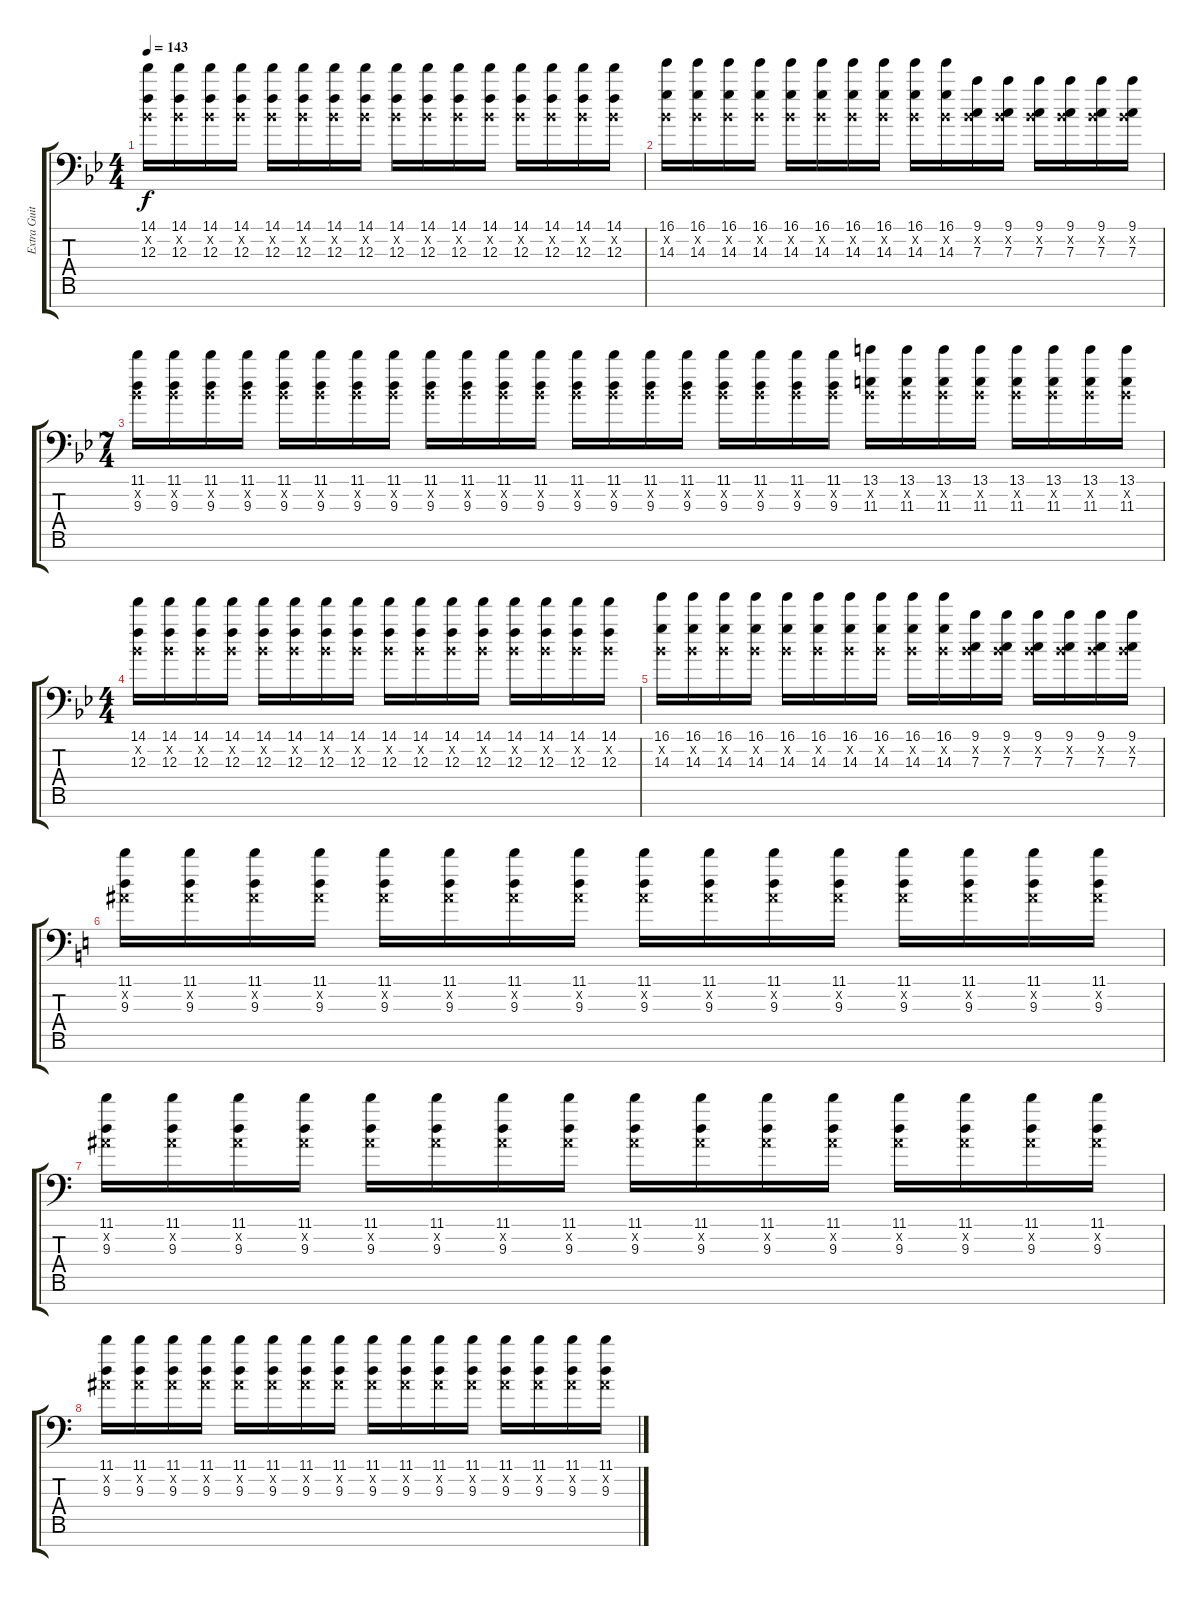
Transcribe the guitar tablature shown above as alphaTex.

\track ("Extra Guitar 1" "Extra Guit") {instrument distortionguitar}
\staff {score tabs}
\tuning (Eb4 Bb3 F3 Eb3 Bb2 F2 Bb1) {hide}
\ts (4 4)
\tempo 143
\clef f4
\ks bb
(14.1 0.2{x} 12.3).16{dy f} (14.1 0.2{x} 12.3).16 (14.1 0.2{x} 12.3).16 (14.1 0.2{x} 12.3).16 (14.1 0.2{x} 12.3).16 (14.1 0.2{x} 12.3).16 (14.1 0.2{x} 12.3).16 (14.1 0.2{x} 12.3).16 (14.1 0.2{x} 12.3).16 (14.1 0.2{x} 12.3).16 (14.1 0.2{x} 12.3).16 (14.1 0.2{x} 12.3).16 (14.1 0.2{x} 12.3).16 (14.1 0.2{x} 12.3).16 (14.1 0.2{x} 12.3).16 (14.1 0.2{x} 12.3).16 |
(16.1 0.2{x} 14.3).16 (16.1 0.2{x} 14.3).16 (16.1 0.2{x} 14.3).16 (16.1 0.2{x} 14.3).16 (16.1 0.2{x} 14.3).16 (16.1 0.2{x} 14.3).16 (16.1 0.2{x} 14.3).16 (16.1 0.2{x} 14.3).16 (16.1 0.2{x} 14.3).16 (16.1 0.2{x} 14.3).16 (9.1 0.2{x} 7.3).16 (9.1 0.2{x} 7.3).16 (9.1 0.2{x} 7.3).16 (9.1 0.2{x} 7.3).16 (9.1 0.2{x} 7.3).16 (9.1 0.2{x} 7.3).16 |
\ts (7 4)
(11.1 0.2{x} 9.3).16 (11.1 0.2{x} 9.3).16 (11.1 0.2{x} 9.3).16 (11.1 0.2{x} 9.3).16 (11.1 0.2{x} 9.3).16 (11.1 0.2{x} 9.3).16 (11.1 0.2{x} 9.3).16 (11.1 0.2{x} 9.3).16 (11.1 0.2{x} 9.3).16 (11.1 0.2{x} 9.3).16 (11.1 0.2{x} 9.3).16 (11.1 0.2{x} 9.3).16 (11.1 0.2{x} 9.3).16 (11.1 0.2{x} 9.3).16 (11.1 0.2{x} 9.3).16 (11.1 0.2{x} 9.3).16 (11.1 0.2{x} 9.3).16 (11.1 0.2{x} 9.3).16 (11.1 0.2{x} 9.3).16 (11.1 0.2{x} 9.3).16 (13.1 0.2{x} 11.3).16 (13.1 0.2{x} 11.3).16 (13.1 0.2{x} 11.3).16 (13.1 0.2{x} 11.3).16 (13.1 0.2{x} 11.3).16 (13.1 0.2{x} 11.3).16 (13.1 0.2{x} 11.3).16 (13.1 0.2{x} 11.3).16 |
\ts (4 4)
(14.1 0.2{x} 12.3).16 (14.1 0.2{x} 12.3).16 (14.1 0.2{x} 12.3).16 (14.1 0.2{x} 12.3).16 (14.1 0.2{x} 12.3).16 (14.1 0.2{x} 12.3).16 (14.1 0.2{x} 12.3).16 (14.1 0.2{x} 12.3).16 (14.1 0.2{x} 12.3).16 (14.1 0.2{x} 12.3).16 (14.1 0.2{x} 12.3).16 (14.1 0.2{x} 12.3).16 (14.1 0.2{x} 12.3).16 (14.1 0.2{x} 12.3).16 (14.1 0.2{x} 12.3).16 (14.1 0.2{x} 12.3).16 |
(16.1 0.2{x} 14.3).16 (16.1 0.2{x} 14.3).16 (16.1 0.2{x} 14.3).16 (16.1 0.2{x} 14.3).16 (16.1 0.2{x} 14.3).16 (16.1 0.2{x} 14.3).16 (16.1 0.2{x} 14.3).16 (16.1 0.2{x} 14.3).16 (16.1 0.2{x} 14.3).16 (16.1 0.2{x} 14.3).16 (9.1 0.2{x} 7.3).16 (9.1 0.2{x} 7.3).16 (9.1 0.2{x} 7.3).16 (9.1 0.2{x} 7.3).16 (9.1 0.2{x} 7.3).16 (9.1 0.2{x} 7.3).16 |
\ks c
(11.1 0.2{x} 9.3).16 (11.1 0.2{x} 9.3).16 (11.1 0.2{x} 9.3).16 (11.1 0.2{x} 9.3).16 (11.1 0.2{x} 9.3).16 (11.1 0.2{x} 9.3).16 (11.1 0.2{x} 9.3).16 (11.1 0.2{x} 9.3).16 (11.1 0.2{x} 9.3).16 (11.1 0.2{x} 9.3).16 (11.1 0.2{x} 9.3).16 (11.1 0.2{x} 9.3).16 (11.1 0.2{x} 9.3).16 (11.1 0.2{x} 9.3).16 (11.1 0.2{x} 9.3).16 (11.1 0.2{x} 9.3).16 |
(11.1 0.2{x} 9.3).16 (11.1 0.2{x} 9.3).16 (11.1 0.2{x} 9.3).16 (11.1 0.2{x} 9.3).16 (11.1 0.2{x} 9.3).16 (11.1 0.2{x} 9.3).16 (11.1 0.2{x} 9.3).16 (11.1 0.2{x} 9.3).16 (11.1 0.2{x} 9.3).16 (11.1 0.2{x} 9.3).16 (11.1 0.2{x} 9.3).16 (11.1 0.2{x} 9.3).16 (11.1 0.2{x} 9.3).16 (11.1 0.2{x} 9.3).16 (11.1 0.2{x} 9.3).16 (11.1 0.2{x} 9.3).16 |
(11.1 0.2{x} 9.3).16 (11.1 0.2{x} 9.3).16 (11.1 0.2{x} 9.3).16 (11.1 0.2{x} 9.3).16 (11.1 0.2{x} 9.3).16 (11.1 0.2{x} 9.3).16 (11.1 0.2{x} 9.3).16 (11.1 0.2{x} 9.3).16 (11.1 0.2{x} 9.3).16 (11.1 0.2{x} 9.3).16 (11.1 0.2{x} 9.3).16 (11.1 0.2{x} 9.3).16 (11.1 0.2{x} 9.3).16 (11.1 0.2{x} 9.3).16 (11.1 0.2{x} 9.3).16 (11.1 0.2{x} 9.3).16
